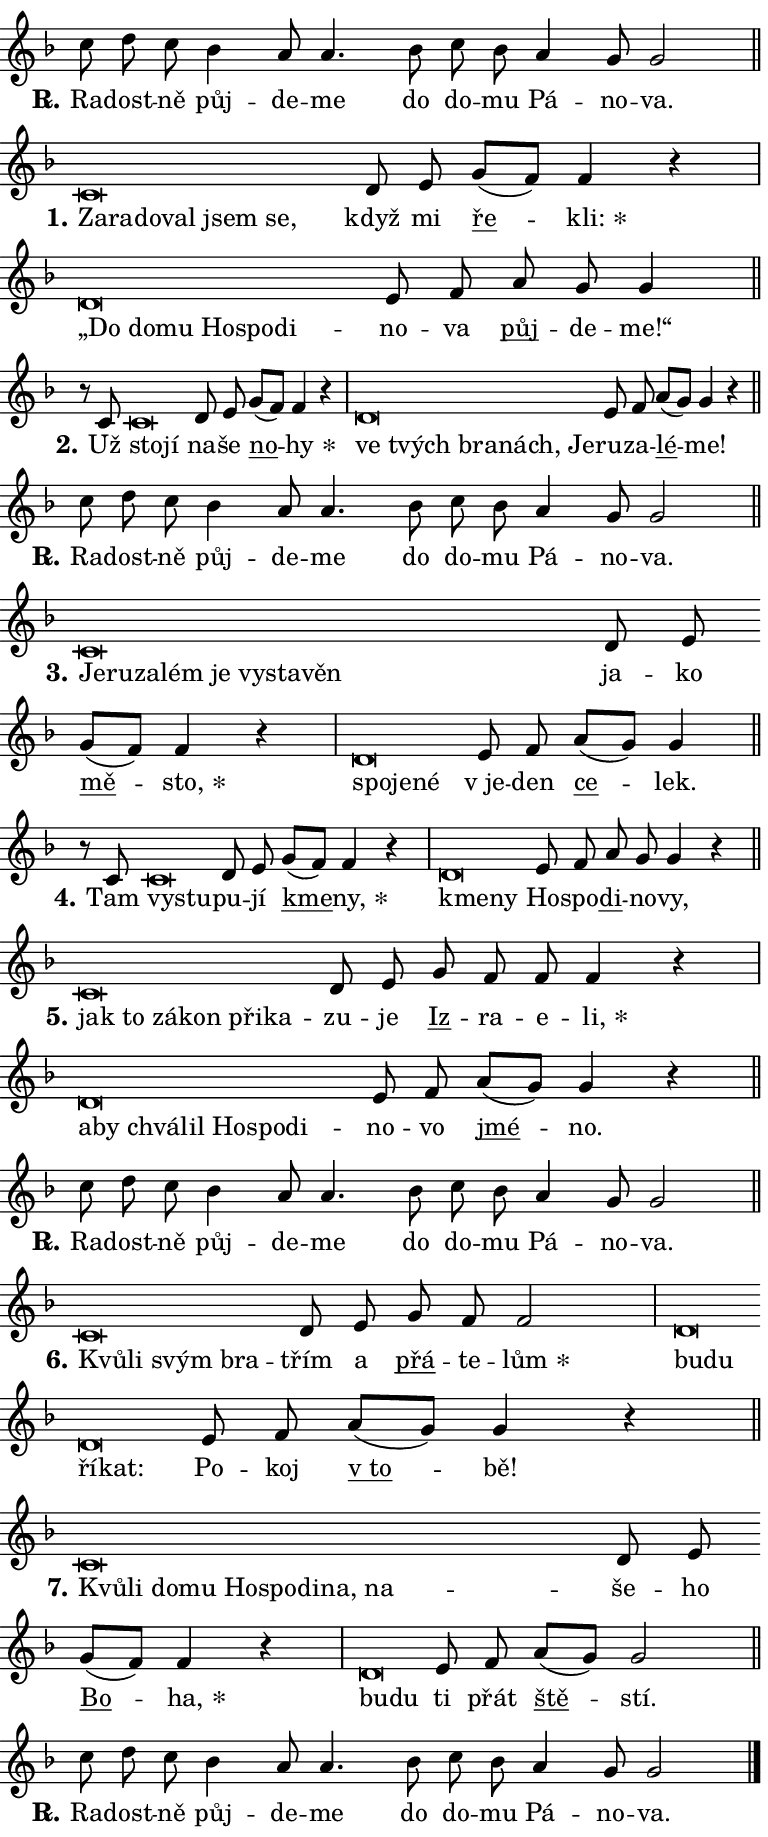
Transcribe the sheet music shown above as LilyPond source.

\version "2.24.0"
\header { tagline = "" }
\paper {
  indent = 0\cm
  top-margin = 0\cm
  right-margin = 0.13\cm % to fit lyric hyphens
  bottom-margin = 0\cm
  left-margin = 0\cm
  paper-width = 13\cm
  page-breaking = #ly:one-page-breaking
  system-system-spacing.basic-distance = #11
  score-system-spacing.basic-distance = #11
  ragged-last = ##f
}


%% Author: Thomas Morley
%% https://lists.gnu.org/archive/html/lilypond-user/2020-05/msg00002.html
#(define (line-position grob)
"Returns position of @var[grob} in current system:
   @code{'start}, if at first time-step
   @code{'end}, if at last time-step
   @code{'middle} otherwise
"
  (let* ((col (ly:item-get-column grob))
         (ln (ly:grob-object col 'left-neighbor))
         (rn (ly:grob-object col 'right-neighbor))
         (col-to-check-left (if (ly:grob? ln) ln col))
         (col-to-check-right (if (ly:grob? rn) rn col))
         (break-dir-left
           (and
             (ly:grob-property col-to-check-left 'non-musical #f)
             (ly:item-break-dir col-to-check-left)))
         (break-dir-right
           (and
             (ly:grob-property col-to-check-right 'non-musical #f)
             (ly:item-break-dir col-to-check-right))))
        (cond ((eqv? 1 break-dir-left) 'start)
              ((eqv? -1 break-dir-right) 'end)
              (else 'middle))))

#(define (tranparent-at-line-position vctor)
  (lambda (grob)
  "Relying on @code{line-position} select the relevant enry from @var{vctor}.
Used to determine transparency,"
    (case (line-position grob)
      ((end) (not (vector-ref vctor 0)))
      ((middle) (not (vector-ref vctor 1)))
      ((start) (not (vector-ref vctor 2))))))

noteHeadBreakVisibility =
#(define-music-function (break-visibility)(vector?)
"Makes @code{NoteHead}s transparent relying on @var{break-visibility}"
#{
  \override NoteHead.transparent =
    #(tranparent-at-line-position break-visibility)
#})

#(define delete-ledgers-for-transparent-note-heads
  (lambda (grob)
    "Reads whether a @code{NoteHead} is transparent.
If so this @code{NoteHead} is removed from @code{'note-heads} from
@var{grob}, which is supposed to be @code{LedgerLineSpanner}.
As a result ledgers are not printed for this @code{NoteHead}"
    (let* ((nhds-array (ly:grob-object grob 'note-heads))
           (nhds-list
             (if (ly:grob-array? nhds-array)
                 (ly:grob-array->list nhds-array)
                 '()))
           ;; Relies on the transparent-property being done before
           ;; Staff.LedgerLineSpanner.after-line-breaking is executed.
           ;; This is fragile ...
           (to-keep
             (remove
               (lambda (nhd)
                 (ly:grob-property nhd 'transparent #f))
               nhds-list)))
      ;; TODO find a better method to iterate over grob-arrays, similiar
      ;; to filter/remove etc for lists
      ;; For now rebuilt from scratch
      (set! (ly:grob-object grob 'note-heads)  '())
      (for-each
        (lambda (nhd)
          (ly:pointer-group-interface::add-grob grob 'note-heads nhd))
        to-keep))))

squashNotes = {
  \override NoteHead.X-extent = #'(-0.2 . 0.2)
  \override NoteHead.Y-extent = #'(-0.75 . 0)
  \override NoteHead.stencil =
    #(lambda (grob)
       (let ((pos (ly:grob-property grob 'staff-position)))
         (begin
           (if (< pos -7) (display "ERROR: Lower brevis then expected\n") (display ""))
           (if (<= pos -6) ly:text-interface::print ly:note-head::print))))
}
unSquashNotes = {
  \revert NoteHead.X-extent
  \revert NoteHead.Y-extent
  \revert NoteHead.stencil
}

hideNotes = \noteHeadBreakVisibility #begin-of-line-visible
unHideNotes = \noteHeadBreakVisibility #all-visible

% work-around for resetting accidentals
% https://lilypond.org/doc/v2.23/Documentation/notation/displaying-rhythms#unmetered-music
cadenzaMeasure = {
  \cadenzaOff
  \partial 1024 s1024
  \cadenzaOn
}

#(define-markup-command (accent layout props text) (markup?)
  "Underline accented syllable"
  (interpret-markup layout props
    #{\markup \override #'(offset . 4.3) \underline { #text }#}))

responsum = \markup \concat {
  "R" \hspace #-1.05 \path #0.1 #'((moveto 0 0.07) (lineto 0.9 0.8)) \hspace #0.05 "."
}

spaceSize = #0.6828661417322834 % exact space size for TeX Gyre Schola

\layout {
  \context {
    \Staff
    \remove "Time_signature_engraver"
    \override LedgerLineSpanner.after-line-breaking = #delete-ledgers-for-transparent-note-heads
  }
  \context {
    \Lyrics {
      \override LyricSpace.minimum-distance = \spaceSize
      \override LyricText.font-name = #"TeX Gyre Schola"
      \override LyricText.font-size = 1
      \override StanzaNumber.font-name = #"TeX Gyre Schola Bold"
      \override StanzaNumber.font-size = 1
    }
  }
  \context {
    \Score 
    \override NoteHead.text =
      #(lambda (grob) 
        (let ((pos (ly:grob-property grob 'staff-position)))
          #{\markup {
            \combine
              \halign #-0.55 \raise #(if (= pos -6) 0 0.5) \override #'(thickness . 2) \draw-line #'(3.2 . 0)
              \musicglyph "noteheads.sM1"
          }#}))
  }
}

% magnetic-lyrics.ily
%
%   written by
%     Jean Abou Samra <jean@abou-samra.fr>
%     Werner Lemberg <wl@gnu.org>
%
%   adapted by
%     Jiri Hon <jiri.hon@gmail.com>
%
% Version 2022-Apr-15

% https://www.mail-archive.com/lilypond-user@gnu.org/msg149350.html

#(define (Left_hyphen_pointer_engraver context)
   "Collect syllable-hyphen-syllable occurrences in lyrics and store
them in properties.  This engraver only looks to the left.  For
example, if the lyrics input is @code{foo -- bar}, it does the
following.

@itemize @bullet
@item
Set the @code{text} property of the @code{LyricHyphen} grob between
@q{foo} and @q{bar} to @code{foo}.

@item
Set the @code{left-hyphen} property of the @code{LyricText} grob with
text @q{foo} to the @code{LyricHyphen} grob between @q{foo} and
@q{bar}.
@end itemize

Use this auxiliary engraver in combination with the
@code{lyric-@/text::@/apply-@/magnetic-@/offset!} hook."
   (let ((hyphen #f)
         (text #f))
     (make-engraver
      (acknowledgers
       ((lyric-syllable-interface engraver grob source-engraver)
        (set! text grob)))
      (end-acknowledgers
       ((lyric-hyphen-interface engraver grob source-engraver)
        ;(when (not (grob::has-interface grob 'lyric-space-interface))
          (set! hyphen grob)));)
      ((stop-translation-timestep engraver)
       (when (and text hyphen)
         (ly:grob-set-object! text 'left-hyphen hyphen))
       (set! text #f)
       (set! hyphen #f)))))

#(define (lyric-text::apply-magnetic-offset! grob)
   "If the space between two syllables is less than the value in
property @code{LyricText@/.details@/.squash-threshold}, move the right
syllable to the left so that it gets concatenated with the left
syllable.

Use this function as a hook for
@code{LyricText@/.after-@/line-@/breaking} if the
@code{Left_@/hyphen_@/pointer_@/engraver} is active."
   (let ((hyphen (ly:grob-object grob 'left-hyphen #f)))
     (when hyphen
       (let ((left-text (ly:spanner-bound hyphen LEFT)))
         (when (grob::has-interface left-text 'lyric-syllable-interface)
           (let* ((common (ly:grob-common-refpoint grob left-text X))
                  (this-x-ext (ly:grob-extent grob common X))
                  (left-x-ext
                   (begin
                     ;; Trigger magnetism for left-text.
                     (ly:grob-property left-text 'after-line-breaking)
                     (ly:grob-extent left-text common X)))
                  ;; `delta` is the gap width between two syllables.
                  (delta (- (interval-start this-x-ext)
                            (interval-end left-x-ext)))
                  (details (ly:grob-property grob 'details))
                  (threshold (assoc-get 'squash-threshold details 0.2)))
             (when (< delta threshold)
               (let* (;; We have to manipulate the input text so that
                      ;; ligatures crossing syllable boundaries are not
                      ;; disabled.  For languages based on the Latin
                      ;; script this is essentially a beautification.
                      ;; However, for non-Western scripts it can be a
                      ;; necessity.
                      (lt (ly:grob-property left-text 'text))
                      (rt (ly:grob-property grob 'text))
                      (is-space (grob::has-interface hyphen 'lyric-space-interface))
                      (space (if is-space " " ""))
                      (extra-delta (if is-space spaceSize 0))
                      ;; Append new syllable.
                      (ltrt-space (if (and (string? lt) (string? rt))
                                (string-append lt space rt)
                                (make-concat-markup (list lt space rt))))
                      ;; Right-align `ltrt` to the right side.
                      (ltrt-space-markup (grob-interpret-markup
                               grob
                               (make-translate-markup
                                (cons (interval-length this-x-ext) 0)
                                (make-right-align-markup ltrt-space)))))
                 (begin
                   ;; Don't print `left-text`.
                   (ly:grob-set-property! left-text 'stencil #f)
                   ;; Set text and stencil (which holds all collected
                   ;; syllables so far) and shift it to the left.
                   (ly:grob-set-property! grob 'text ltrt-space)
                   (ly:grob-set-property! grob 'stencil ltrt-space-markup)
                   (ly:grob-translate-axis! grob (- (- delta extra-delta)) X))))))))))


#(define (lyric-hyphen::displace-bounds-first grob)
   ;; Make very sure this callback isn't triggered too early.
   (let ((left (ly:spanner-bound grob LEFT))
         (right (ly:spanner-bound grob RIGHT)))
     (ly:grob-property left 'after-line-breaking)
     (ly:grob-property right 'after-line-breaking)
     (ly:lyric-hyphen::print grob)))

squashThreshold = #0.4

\layout {
  \context {
    \Lyrics
    \consists #Left_hyphen_pointer_engraver
    \override LyricText.after-line-breaking =
      #lyric-text::apply-magnetic-offset!
    \override LyricHyphen.stencil = #lyric-hyphen::displace-bounds-first
    \override LyricText.details.squash-threshold = \squashThreshold
    \override LyricHyphen.minimum-distance = 0
    \override LyricHyphen.minimum-length = \squashThreshold
  }
}

squashText = \override LyricText.details.squash-threshold = 9999
unSquashText = \override LyricText.details.squash-threshold = \squashThreshold

leftText = \override LyricText.self-alignment-X = #LEFT
unLeftText = \revert LyricText.self-alignment-X

starOffset = #(lambda (grob) 
                (let ((x_offset (ly:self-alignment-interface::aligned-on-x-parent grob)))
                  (if (= x_offset 0) 0 (+ x_offset 1.2))))

star = #(define-music-function (syllable)(string?)
"Append star separator at the end of a syllable"
#{
  \once \override LyricText.X-offset = #starOffset
  \lyricmode { \markup {
    #syllable
    \override #'((font-name . "TeX Gyre Schola Bold")) \hspace #0.2 \lower #0.65 \larger "*"
  } }
#})

starAccent = #(define-music-function (syllable)(string?)
"Append star separator at the end of a syllable and make accent"
#{
  \once \override LyricText.X-offset = #starOffset
  \lyricmode { \markup {
    \accent #syllable
    \override #'((font-name . "TeX Gyre Schola Bold")) \hspace #0.2 \lower #0.65 \larger "*"
  } }
#})

breath = #(define-music-function (syllable)(string?)
"Append breathing indicator at the end of a syllable"
#{
  \lyricmode { \markup { #syllable "+" } }
#})

optionalBreath = #(define-music-function (syllable)(string?)
"Append optional breathing indicator at the end of a syllable"
#{
  \lyricmode { \markup { #syllable "(+)" } }
#})


\score {
    <<
        \new Voice = "melody" { \cadenzaOn \key f \major \relative { c''8 d c bes4 a8 a4. \bar "" bes8 c bes a4 g8 g2 \cadenzaMeasure \bar "||" \break } }
        \new Lyrics \lyricsto "melody" { \lyricmode { \set stanza = \responsum
Ra -- dost -- ně půj -- de -- me do do -- mu Pá -- no -- va. } }
    >>
    \layout {}
}

\score {
    <<
        \new Voice = "melody" { \cadenzaOn \key f \major \relative { \squashNotes c'\breve*1/16 \hideNotes \breve*1/16 \bar "" \breve*1/16 \bar "" \breve*1/16 \bar "" \breve*1/16 \breve*1/16 \bar "" \unHideNotes \unSquashNotes d8 e \bar "" g[( f)] f4 r \cadenzaMeasure \bar "|" \squashNotes d\breve*1/16 \hideNotes \breve*1/16 \bar "" \breve*1/16 \bar "" \breve*1/16 \bar "" \breve*1/16 \breve*1/16 \bar "" \unHideNotes \unSquashNotes e8 f \bar "" a g g4 \cadenzaMeasure \bar "||" \break } }
        \new Lyrics \lyricsto "melody" { \lyricmode { \set stanza = "1."
\leftText Za -- \squashText ra -- do -- val jsem se, \unLeftText \unSquashText když mi \markup \accent ře -- \star kli: \leftText „Do \squashText do -- mu Ho -- spo -- di -- \unLeftText \unSquashText no -- va \markup \accent půj -- de -- me!“ } }
    >>
    \layout {}
}

\score {
    <<
        \new Voice = "melody" { \cadenzaOn \key f \major \relative { r8 c'8 \squashNotes c\breve*1/16 \hideNotes \breve*1/16 \bar "" \unHideNotes \unSquashNotes d8 e \bar "" g[( f)] f4 r \cadenzaMeasure \bar "|" \squashNotes d\breve*1/16 \hideNotes \breve*1/16 \bar "" \breve*1/16 \bar "" \breve*1/16 \breve*1/16 \bar "" \unHideNotes \unSquashNotes e8 f \bar "" a[( g)] g4 r \cadenzaMeasure \bar "||" \break } }
        \new Lyrics \lyricsto "melody" { \lyricmode { \set stanza = "2."
Už \leftText sto -- \squashText jí \unLeftText \unSquashText na -- še \markup \accent no -- \star hy \leftText ve \squashText tvých bra -- nách, Je -- \unLeftText \unSquashText ru -- za -- \markup \accent lé -- me! } }
    >>
    \layout {}
}

\score {
    <<
        \new Voice = "melody" { \cadenzaOn \key f \major \relative { c''8 d c bes4 a8 a4. \bar "" bes8 c bes a4 g8 g2 \cadenzaMeasure \bar "||" \break } }
        \new Lyrics \lyricsto "melody" { \lyricmode { \set stanza = \responsum
Ra -- dost -- ně půj -- de -- me do do -- mu Pá -- no -- va. } }
    >>
    \layout {}
}

\score {
    <<
        \new Voice = "melody" { \cadenzaOn \key f \major \relative { \squashNotes c'\breve*1/16 \hideNotes \breve*1/16 \bar "" \breve*1/16 \bar "" \breve*1/16 \bar "" \breve*1/16 \bar "" \breve*1/16 \bar "" \breve*1/16 \breve*1/16 \bar "" \unHideNotes \unSquashNotes d8 e \bar "" g[( f)] f4 r \cadenzaMeasure \bar "|" \squashNotes d\breve*1/16 \hideNotes \breve*1/16 \breve*1/16 \bar "" \unHideNotes \unSquashNotes e8 f \bar "" a[( g)] g4 \cadenzaMeasure \bar "||" \break } }
        \new Lyrics \lyricsto "melody" { \lyricmode { \set stanza = "3."
\leftText Je -- \squashText ru -- za -- lém je vy -- sta -- věn \unLeftText \unSquashText ja -- ko \markup \accent mě -- \star sto, \leftText spo -- \squashText je -- né \unLeftText \unSquashText "v je" -- den \markup \accent ce -- lek. } }
    >>
    \layout {}
}

\score {
    <<
        \new Voice = "melody" { \cadenzaOn \key f \major \relative { r8 c'8 \squashNotes c\breve*1/16 \hideNotes \breve*1/16 \bar "" \unHideNotes \unSquashNotes d8 e \bar "" g[( f)] f4 r \cadenzaMeasure \bar "|" \squashNotes d\breve*1/16 \hideNotes \breve*1/16 \bar "" \unHideNotes \unSquashNotes e8 f \bar "" a g g4 r \cadenzaMeasure \bar "||" \break } }
        \new Lyrics \lyricsto "melody" { \lyricmode { \set stanza = "4."
Tam \leftText vy -- \squashText stu -- \unLeftText \unSquashText pu -- jí \markup \accent kme -- \star ny, \leftText kme -- \squashText ny \unLeftText \unSquashText Ho -- spo -- \markup \accent di -- no -- vy, } }
    >>
    \layout {}
}

\score {
    <<
        \new Voice = "melody" { \cadenzaOn \key f \major \relative { \squashNotes c'\breve*1/16 \hideNotes \breve*1/16 \bar "" \breve*1/16 \bar "" \breve*1/16 \bar "" \breve*1/16 \breve*1/16 \bar "" \unHideNotes \unSquashNotes d8 e \bar "" g f f f4 r \cadenzaMeasure \bar "|" \squashNotes d\breve*1/16 \hideNotes \breve*1/16 \bar "" \breve*1/16 \bar "" \breve*1/16 \bar "" \breve*1/16 \bar "" \breve*1/16 \breve*1/16 \bar "" \unHideNotes \unSquashNotes e8 f \bar "" a[( g)] g4 r \cadenzaMeasure \bar "||" \break } }
        \new Lyrics \lyricsto "melody" { \lyricmode { \set stanza = "5."
\leftText jak \squashText to zá -- kon při -- ka -- \unLeftText \unSquashText zu -- je \markup \accent Iz -- ra -- e -- \star li, \leftText a -- \squashText by chvá -- lil Ho -- spo -- di -- \unLeftText \unSquashText no -- vo \markup \accent jmé -- no. } }
    >>
    \layout {}
}

\score {
    <<
        \new Voice = "melody" { \cadenzaOn \key f \major \relative { c''8 d c bes4 a8 a4. \bar "" bes8 c bes a4 g8 g2 \cadenzaMeasure \bar "||" \break } }
        \new Lyrics \lyricsto "melody" { \lyricmode { \set stanza = \responsum
Ra -- dost -- ně půj -- de -- me do do -- mu Pá -- no -- va. } }
    >>
    \layout {}
}

\score {
    <<
        \new Voice = "melody" { \cadenzaOn \key f \major \relative { \squashNotes c'\breve*1/16 \hideNotes \breve*1/16 \bar "" \breve*1/16 \breve*1/16 \bar "" \unHideNotes \unSquashNotes d8 e \bar "" g f f2 \cadenzaMeasure \bar "|" \squashNotes d\breve*1/16 \hideNotes \breve*1/16 \bar "" \breve*1/16 \breve*1/16 \bar "" \unHideNotes \unSquashNotes e8 f \bar "" a[( g)] g4 r \cadenzaMeasure \bar "||" \break } }
        \new Lyrics \lyricsto "melody" { \lyricmode { \set stanza = "6."
\leftText Kvů -- \squashText li svým bra -- \unLeftText \unSquashText třím a \markup \accent přá -- te -- \star lům \leftText bu -- \squashText du ří -- kat: \unLeftText \unSquashText Po -- koj \markup \accent "v to" -- bě! } }
    >>
    \layout {}
}

\score {
    <<
        \new Voice = "melody" { \cadenzaOn \key f \major \relative { \squashNotes c'\breve*1/16 \hideNotes \breve*1/16 \bar "" \breve*1/16 \bar "" \breve*1/16 \bar "" \breve*1/16 \bar "" \breve*1/16 \bar "" \breve*1/16 \bar "" \breve*1/16 \breve*1/16 \bar "" \unHideNotes \unSquashNotes d8 e \bar "" g[( f)] f4 r \cadenzaMeasure \bar "|" \squashNotes d\breve*1/16 \hideNotes \breve*1/16 \bar "" \unHideNotes \unSquashNotes e8 f \bar "" a[( g)] g2 \cadenzaMeasure \bar "||" \break } }
        \new Lyrics \lyricsto "melody" { \lyricmode { \set stanza = "7."
\leftText Kvů -- \squashText li do -- mu Ho -- spo -- di -- na, na -- \unLeftText \unSquashText še -- ho \markup \accent Bo -- \star ha, \leftText bu -- \squashText du \unLeftText \unSquashText ti přát \markup \accent ště -- stí. } }
    >>
    \layout {}
}

\score {
    <<
        \new Voice = "melody" { \cadenzaOn \key f \major \relative { c''8 d c bes4 a8 a4. \bar "" bes8 c bes a4 g8 g2 \cadenzaMeasure \bar "||" \break } \bar "|." }
        \new Lyrics \lyricsto "melody" { \lyricmode { \set stanza = \responsum
Ra -- dost -- ně půj -- de -- me do do -- mu Pá -- no -- va. } }
    >>
    \layout {}
}
